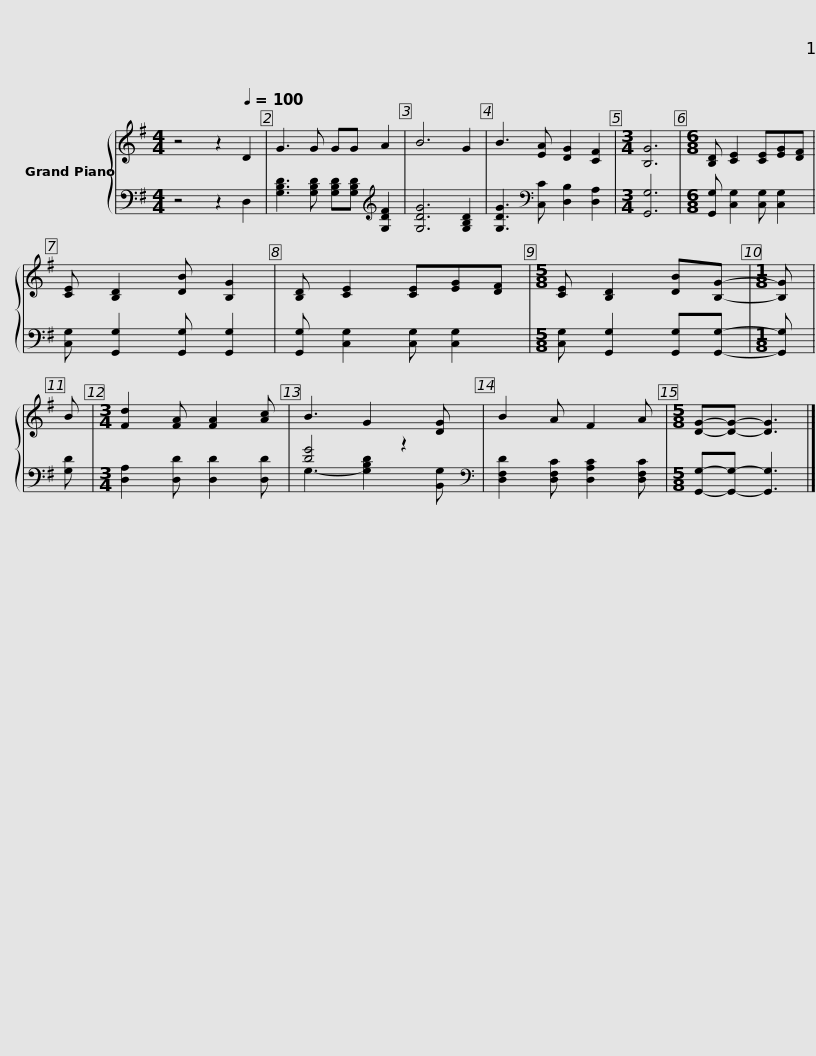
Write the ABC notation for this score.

X:1
%%score { 1 | ( 2 3 ) }
L:1/8
M:4/4
I:linebreak $
K:G
V:1 treble
V:2 bass
V:3 bass
V:1
 z4 z2[Q:1/4=100] D2 | G3 G GG A2 | B6 G2 | B3 [EA] [DG]2 [CF]2 |[M:3/4] [B,G]6 | %5
[M:6/8] [B,D] [CE]2 [CE][EG][DF] | [CE] [B,D]2 [DB] [B,G]2 |$ [B,D] [CE]2 [CE][EG][DF] |[M:5/8] [CE] [B,D]2 [DB][B,G]- |[M:1/8] [B,G] | %10
 B |[M:3/4] [Fd]2 [FA] [FA]2 [Ac] | B3 G2 [DG] | B2 A F2 A |$[M:5/8] [DG]-[DG]- [DG]3 |] %15
V:2
 z4 z2 D,2 | [G,B,D]3 [G,B,D] [G,B,D][G,B,D][K:treble] [G,DF]2 | [G,DG]6 [G,B,D]2 | [G,DG]3[K:bass] [C,C] [D,B,]2 [D,A,]2 |[M:3/4] [G,,G,]6 | %5
[M:6/8] [G,,G,] [C,G,]2 [C,G,] [C,G,]2 | [C,G,] [G,,G,]2 [G,,G,] [G,,G,]2 |$ [G,,G,] [C,G,]2 [C,G,] [C,G,]2 |[M:5/8] [C,G,] [G,,G,]2 [G,,G,][G,,G,]- |[M:1/8] [G,,G,] | %10
 [G,D] |[M:3/4] [D,A,]2 [D,D] [D,D]2 [D,D] | [DG]4 z2[K:bass] | [D,F,D]2 [D,F,C] [D,A,C]2 [D,F,C] |$[M:5/8] [G,,G,]-[G,,G,]- [G,,G,]3 |] %15
V:3
 x8 | x6[K:treble] x2 | x8 | x3[K:bass] x5 |[M:3/4] x6 | %5
[M:6/8] x6 | x6 |$ x6 |[M:5/8] x5 |[M:1/8] x | %10
 x |[M:3/4] x6 | G,3- [G,B,D]2[K:bass] [B,,G,] | x6 |$[M:5/8] x5 |] %15
